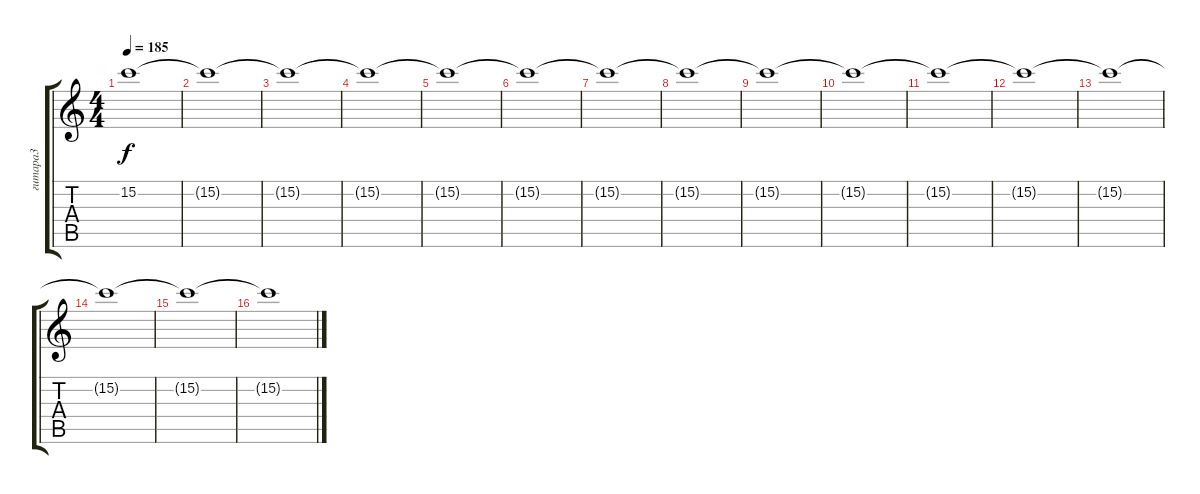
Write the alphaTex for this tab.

\track ("гитара3" "гитара3") {instrument acousticguitarnylon}
\staff {score tabs}
\tuning (D4 A3 F3 C3 G2 C2) {hide}
\ts (4 4)
\tempo 185
\clef g2
\ks c
15.2{t}.1{dy f} |
15.2{t}.1 |
15.2{t}.1 |
15.2{t}.1 |
15.2{t}.1 |
15.2{t}.1 |
15.2{t}.1 |
15.2{t}.1 |
15.2{t}.1 |
15.2{t}.1 |
15.2{t}.1 |
15.2{t}.1 |
15.2{t}.1 |
15.2{t}.1 |
15.2{t}.1 |
15.2{t}.1
